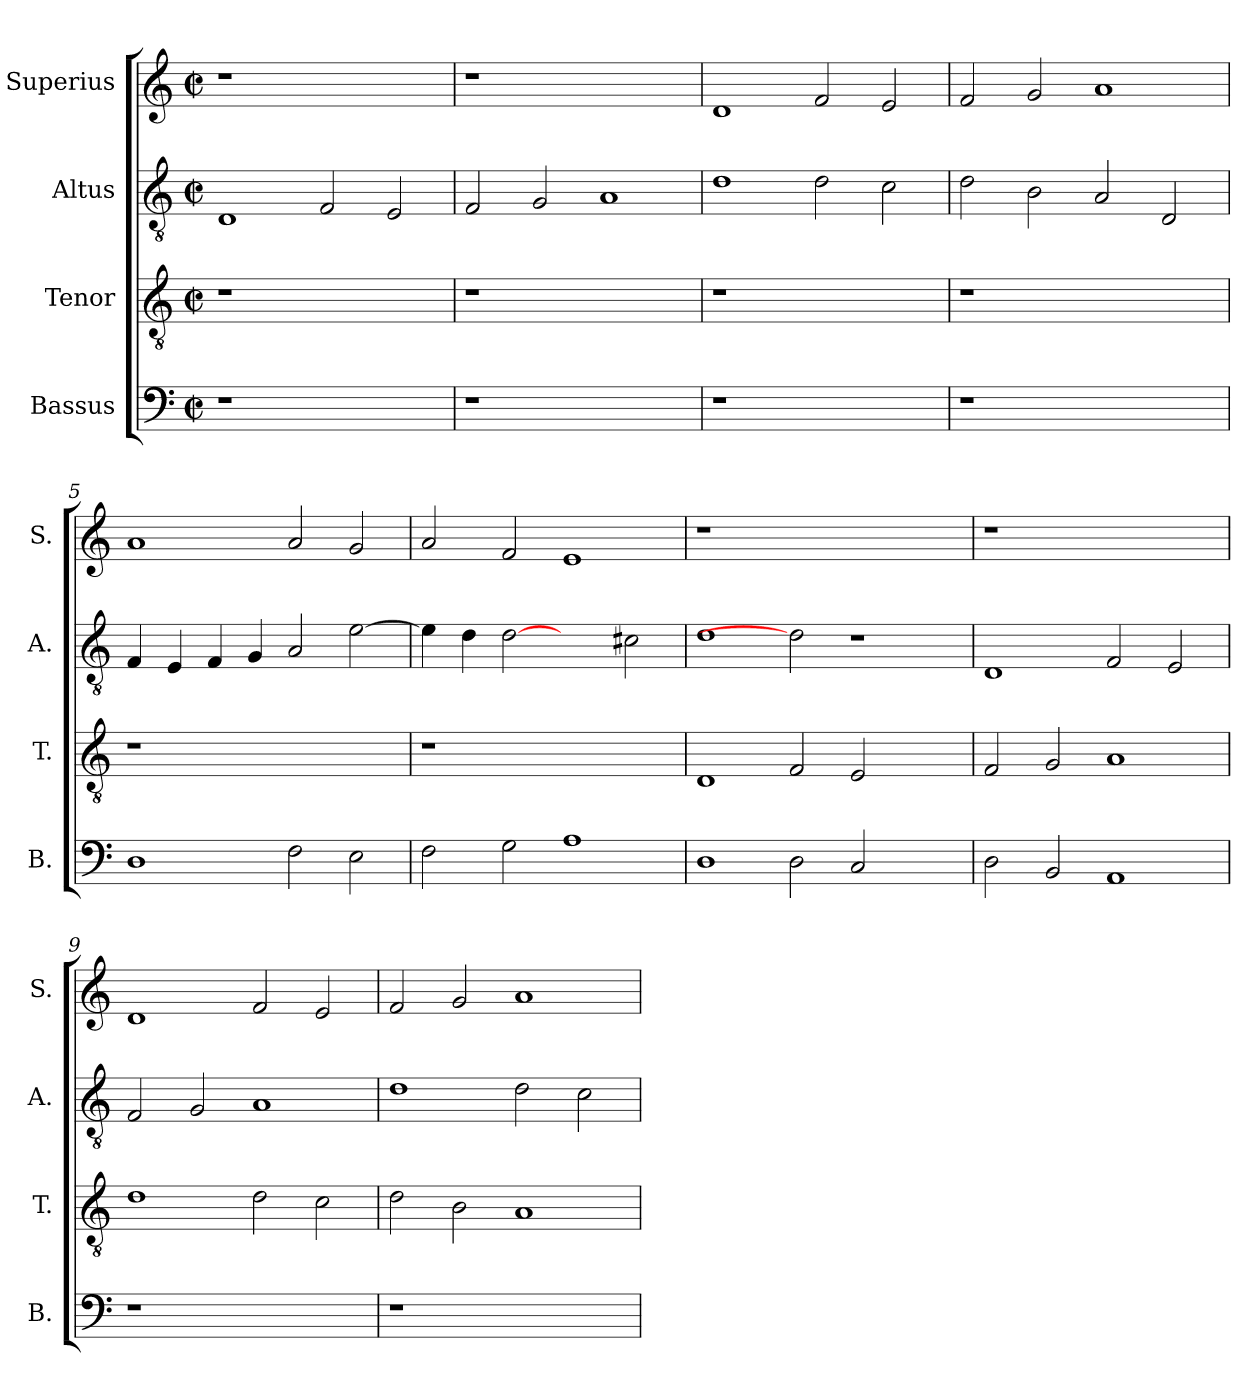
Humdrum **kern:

**kern	**kern	**kern	**kern
*part4	*part3	*part2	*part1
*staff4	*staff3	*staff2	*staff1
*I"Bassus	*I"Tenor	*I"Altus	*I"Superius
*I'B.	*I'T.	*I'A.	*I'S.
!!LO:PB:g=z
*clefF4	*clefGv2	*clefGv2	*clefG2
*	*ITrd7c12	*ITrd7c12	*
*k[]	*k[]	*k[]	*k[]
*C:	*C:	*C:	*C:
*M2/2	*M2/2	*M2/2	*M2/2
*met(c|)	*met(c|)	*met(c|)	*met(c|)
=1	=1	=1	=1
!LO:N:vis=1	!LO:N:vis=1	!	!LO:N:vis=1
1r	1r	1DDi	1r
1ryy	1ryy	2FFi/	1ryy
.	.	2EEi/	.
=2	=2	=2	=2
!LO:N:vis=1	!LO:N:vis=1	!	!LO:N:vis=1
1r	1r	2FFi/	1r
.	.	2GGi/	.
1ryy	1ryy	1AAi	1ryy
=3	=3	=3	=3
!LO:N:vis=1	!LO:N:vis=1	!	!
1r	1r	1Di	1di
1ryy	1ryy	2Di\	2fi/
.	.	2Ci\	2ei/
=4	=4	=4	=4
!LO:N:vis=1	!LO:N:vis=1	!	!
1r	1r	2Di\	2fi/
.	.	2BBi\	2gi/
1ryy	1ryy	2AAi/	1ai
.	.	2DDi/	.
=5	=5	=5	=5
!	!LO:N:vis=1	!	!
1Di	1r	4FFi/	1ai
.	.	4EEi/	.
.	.	4FFi/	.
.	.	4GGi/	.
2Fi\	1ryy	2AAi/	2ai/
2Ei\	.	[>2Ei\	2gi/
!!LO:LB:g=z
=6	=6	=6	=6
!	!LO:N:vis=1	!	!
2Fi\	1r	4Ei\]	2ai/
.	.	4Di\	.
2Gi\	.	[2Di	2fi/
1Ai	1ryy	2ryy	1ei
.	.	2C#Xi\	.
=7	=7	=7	=7
!	!	!	!LO:N:vis=1
1Di	1DDi	1Di	1r
2Di\	2FFi/	2Di]	1.ryy
2Ci/	2EEi/	1r	.
2ryy	2ryy	.	.
=8	=8	=8	=8
!	!	!	!LO:N:vis=1
2Di\	2FFi/	1DDi	1r
2BBi/	2GGi/	.	.
1AAi	1AAi	2FFi/	1ryy
.	.	2EEi/	.
=9	=9	=9	=9
!LO:N:vis=1	!	!	!
1r	1Di	2FFi/	1di
.	.	2GGi/	.
1ryy	2Di\	1AAi	2fi/
.	2Ci\	.	2ei/
=10	=10	=10	=10
!LO:N:vis=1	!	!	!
1r	2Di\	1Di	2fi/
.	2BBi\	.	2gi/
1ryy	1AAi	2Di\	1ai
.	.	2Ci\	.
=	=	=	=
*-	*-	*-	*-
